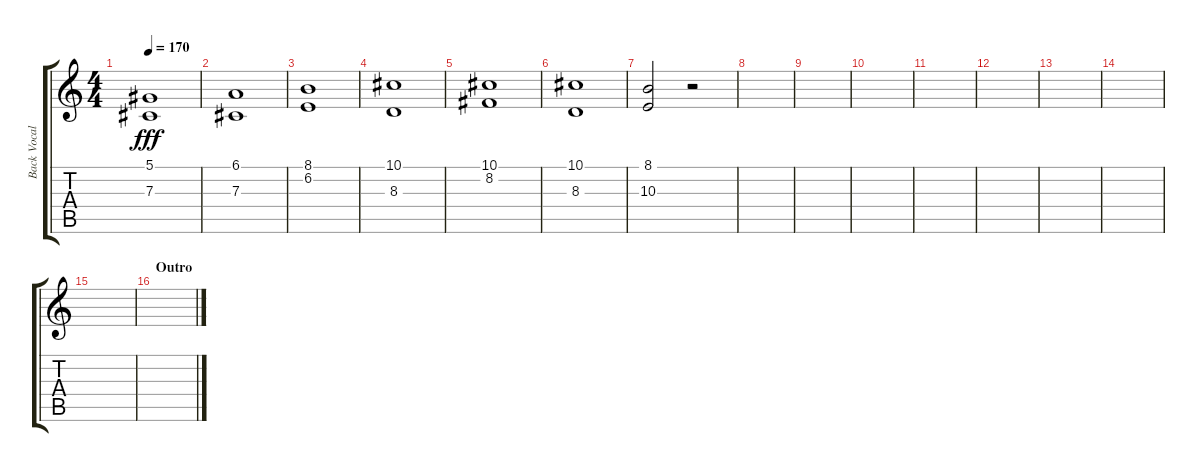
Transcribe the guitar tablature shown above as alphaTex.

\track ("Back Vocals" "Back Vocal") {instrument lead3calliope}
\staff {score tabs}
\tuning (Eb4 Bb3 Gb3 Db3 Ab2 Eb2) {hide}
\ts (4 4)
\tempo 170
\clef g2
\ks c
(5.1 7.3).1{dy fff} |
(6.1 7.3).1 |
(8.1 6.2).1 |
(10.1 8.3).1 |
(10.1 8.2).1 |
(10.1 8.3).1 |
(8.1 10.3).2 r.2 |
|
|
|
|
|
|
|
|
\section ("" "Outro")
